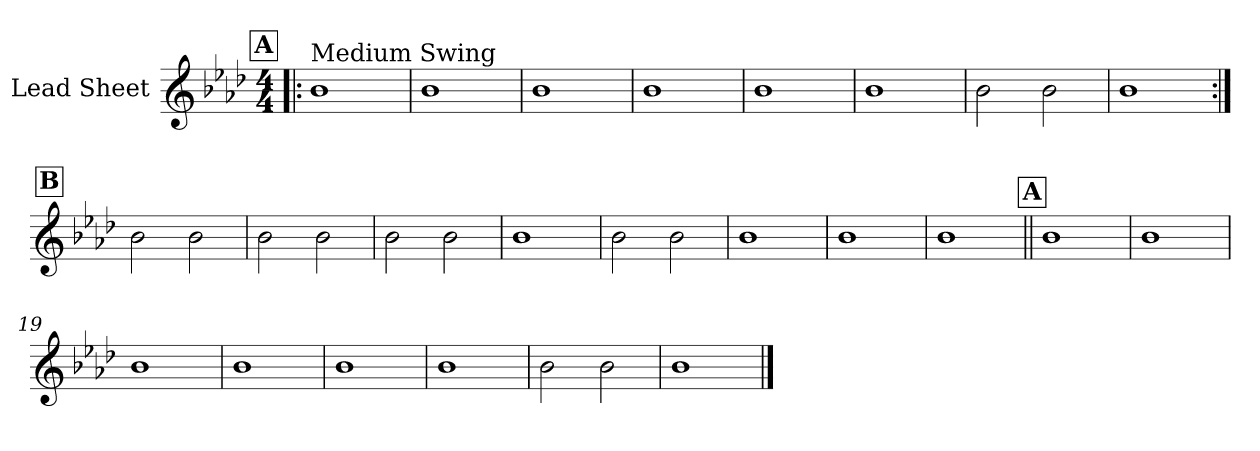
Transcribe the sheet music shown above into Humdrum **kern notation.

**kern
*part1
*staff1
*I"Lead Sheet
*clefG2
*k[b-e-a-d-]
*A-:
*M4/4
!!LO:REH:place=s1:a:fs=14:t=A
=1!|:
!LO:TX:a:t=Medium Swing
1b-
=2
1b-
=3
1b-
=4
1b-
!!LO:LB:g=z
=5
1b-
=6
1b-
=7
2b-\
2b-\
=8
1b-
!!LO:LB:g=z
!!LO:REH:place=s1:a:fs=14:t=B
=9:|!
2b-\
2b-\
=10
2b-\
2b-\
=11
2b-\
2b-\
=12
1b-
!!LO:LB:g=z
=13
2b-\
2b-\
=14
1b-
=15
1b-
=16
1b-
!!LO:LB:g=z
!!LO:REH:place=s1:a:fs=14:t=A
=17||
1b-
=18
1b-
=19
1b-
=20
1b-
!!LO:LB:g=z
=21
1b-
=22
1b-
=23
2b-\
2b-\
=24
1b-
==
*-
